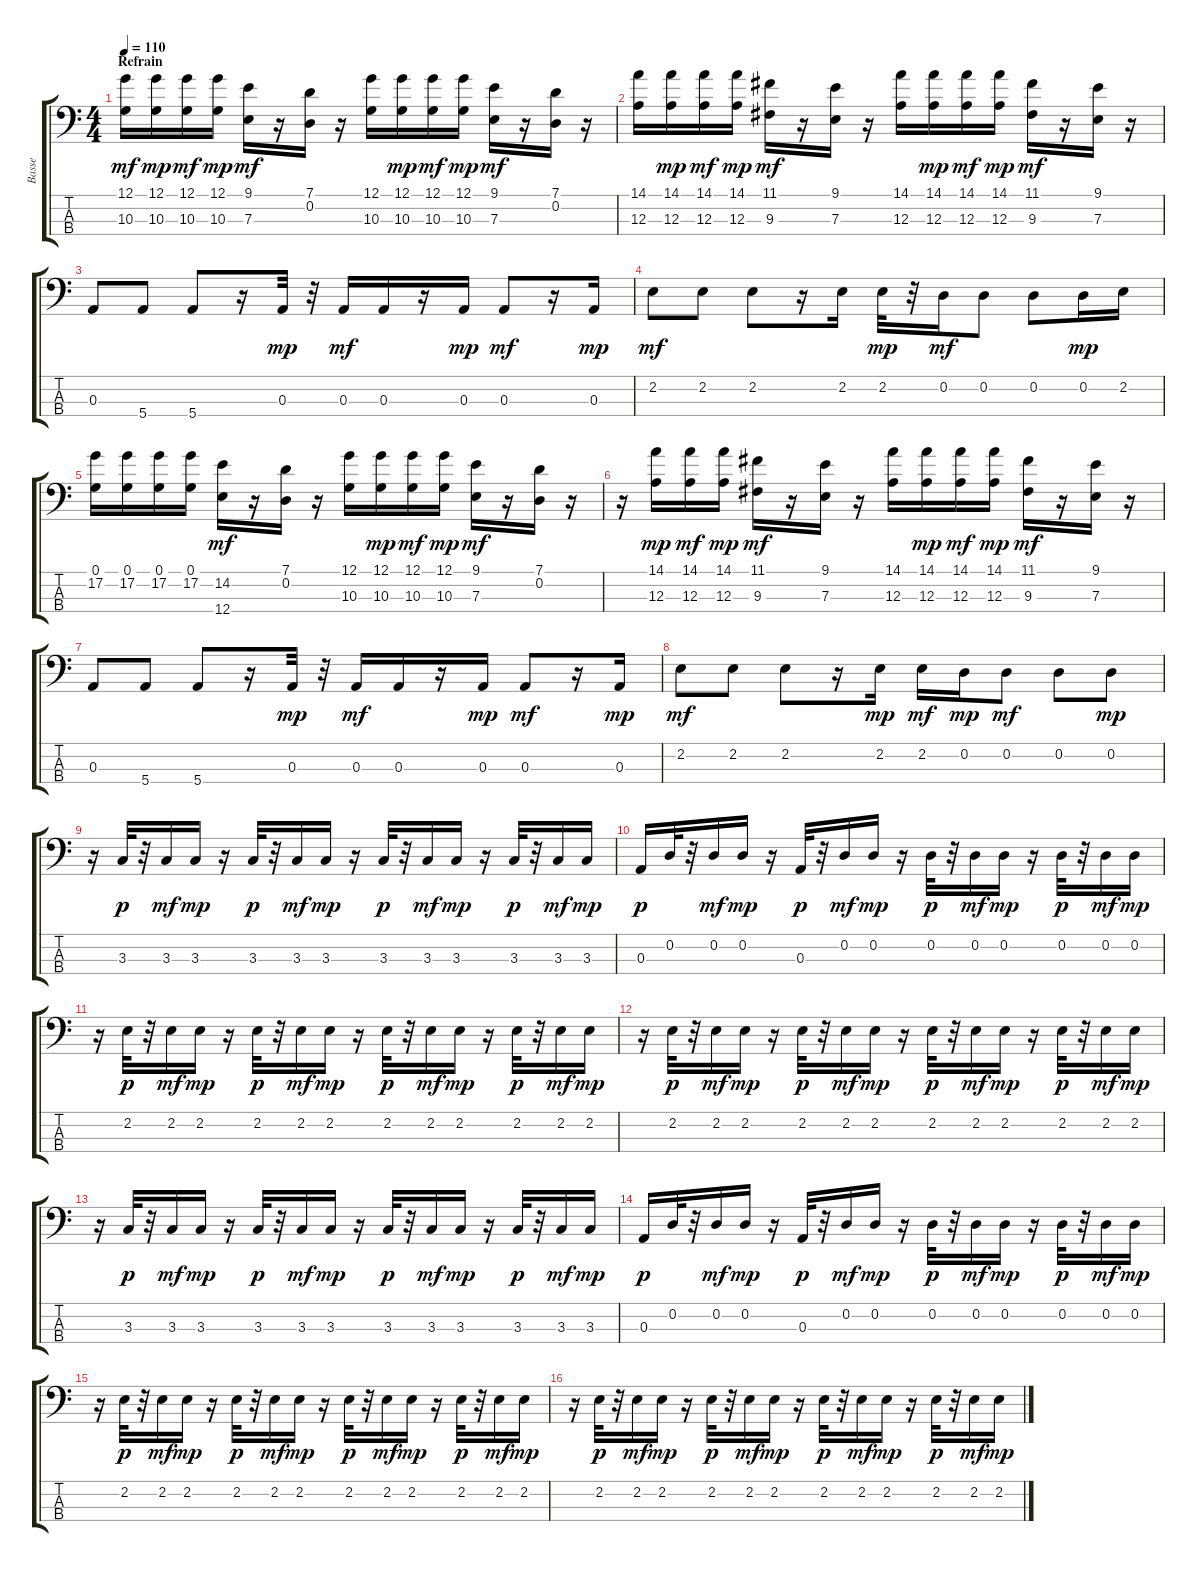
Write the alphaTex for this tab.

\track ("Basse" "Basse") {instrument electricbassfinger}
\staff {score tabs}
\tuning (G2 D2 A1 E1) {hide}
\ts (4 4)
\section ("" "Refrain")
\tempo 110
\clef f4
\ks c
(12.1 10.3).16{dy mf} (12.1 10.3).16{dy mp} (12.1 10.3).16{dy mf} (12.1 10.3).16{dy mp} (9.1 7.3).16{dy mf} r.16 (7.1 0.2).16 r.16 (12.1 10.3).16 (12.1 10.3).16{dy mp} (12.1 10.3).16{dy mf} (12.1 10.3).16{dy mp} (9.1 7.3).16{dy mf} r.16 (7.1 0.2).16 r.16 |
(14.1 12.3).16 (14.1 12.3).16{dy mp} (14.1 12.3).16{dy mf} (14.1 12.3).16{dy mp} (11.1 9.3).16{dy mf} r.16 (9.1 7.3).16 r.16 (14.1 12.3).16 (14.1 12.3).16{dy mp} (14.1 12.3).16{dy mf} (14.1 12.3).16{dy mp} (11.1 9.3).16{dy mf} r.16 (9.1 7.3).16 r.16 |
0.3.8 5.4.8 5.4.8 r.16 0.3.32{dy mp} r.32 0.3.16{dy mf} 0.3.16 r.16 0.3.16{dy mp} 0.3.8{dy mf} r.16 0.3.16{dy mp} |
2.2.8{dy mf} 2.2.8 2.2.8 r.16 2.2.16 2.2.32{dy mp} r.32 0.2.16{dy mf} 0.2.8 0.2.8 0.2.16{dy mp} 2.2.16 |
(0.1 17.2).16 (0.1 17.2).16 (0.1 17.2).16 (0.1 17.2).16 (14.2 12.4).16{dy mf} r.16 (7.1 0.2).16 r.16 (12.1 10.3).16 (12.1 10.3).16{dy mp} (12.1 10.3).16{dy mf} (12.1 10.3).16{dy mp} (9.1 7.3).16{dy mf} r.16 (7.1 0.2).16 r.16 |
r.16 (14.1 12.3).16{dy mp} (14.1 12.3).16{dy mf} (14.1 12.3).16{dy mp} (11.1 9.3).16{dy mf} r.16 (9.1 7.3).16 r.16 (14.1 12.3).16 (14.1 12.3).16{dy mp} (14.1 12.3).16{dy mf} (14.1 12.3).16{dy mp} (11.1 9.3).16{dy mf} r.16 (9.1 7.3).16 r.16 |
0.3.8 5.4.8 5.4.8 r.16 0.3.32{dy mp} r.32 0.3.16{dy mf} 0.3.16 r.16 0.3.16{dy mp} 0.3.8{dy mf} r.16 0.3.16{dy mp} |
2.2.8{dy mf} 2.2.8 2.2.8 r.16 2.2.16{dy mp} 2.2.16{dy mf} 0.2.16{dy mp} 0.2.8{dy mf} 0.2.8 0.2.8{dy mp} |
r.16 3.3.32{dy p} r.32 3.3.16{dy mf} 3.3.16{dy mp} r.16 3.3.32{dy p} r.32 3.3.16{dy mf} 3.3.16{dy mp} r.16 3.3.32{dy p} r.32 3.3.16{dy mf} 3.3.16{dy mp} r.16 3.3.32{dy p} r.32 3.3.16{dy mf} 3.3.16{dy mp} |
0.3.16{dy p} 0.2.32 r.32 0.2.16{dy mf} 0.2.16{dy mp} r.16 0.3.32{dy p} r.32 0.2.16{dy mf} 0.2.16{dy mp} r.16 0.2.32{dy p} r.32 0.2.16{dy mf} 0.2.16{dy mp} r.16 0.2.32{dy p} r.32 0.2.16{dy mf} 0.2.16{dy mp} |
r.16 2.2.32{dy p} r.32 2.2.16{dy mf} 2.2.16{dy mp} r.16 2.2.32{dy p} r.32 2.2.16{dy mf} 2.2.16{dy mp} r.16 2.2.32{dy p} r.32 2.2.16{dy mf} 2.2.16{dy mp} r.16 2.2.32{dy p} r.32 2.2.16{dy mf} 2.2.16{dy mp} |
r.16 2.2.32{dy p} r.32 2.2.16{dy mf} 2.2.16{dy mp} r.16 2.2.32{dy p} r.32 2.2.16{dy mf} 2.2.16{dy mp} r.16 2.2.32{dy p} r.32 2.2.16{dy mf} 2.2.16{dy mp} r.16 2.2.32{dy p} r.32 2.2.16{dy mf} 2.2.16{dy mp} |
r.16 3.3.32{dy p} r.32 3.3.16{dy mf} 3.3.16{dy mp} r.16 3.3.32{dy p} r.32 3.3.16{dy mf} 3.3.16{dy mp} r.16 3.3.32{dy p} r.32 3.3.16{dy mf} 3.3.16{dy mp} r.16 3.3.32{dy p} r.32 3.3.16{dy mf} 3.3.16{dy mp} |
0.3.16{dy p} 0.2.32 r.32 0.2.16{dy mf} 0.2.16{dy mp} r.16 0.3.32{dy p} r.32 0.2.16{dy mf} 0.2.16{dy mp} r.16 0.2.32{dy p} r.32 0.2.16{dy mf} 0.2.16{dy mp} r.16 0.2.32{dy p} r.32 0.2.16{dy mf} 0.2.16{dy mp} |
r.16 2.2.32{dy p} r.32 2.2.16{dy mf} 2.2.16{dy mp} r.16 2.2.32{dy p} r.32 2.2.16{dy mf} 2.2.16{dy mp} r.16 2.2.32{dy p} r.32 2.2.16{dy mf} 2.2.16{dy mp} r.16 2.2.32{dy p} r.32 2.2.16{dy mf} 2.2.16{dy mp} |
r.16 2.2.32{dy p} r.32 2.2.16{dy mf} 2.2.16{dy mp} r.16 2.2.32{dy p} r.32 2.2.16{dy mf} 2.2.16{dy mp} r.16 2.2.32{dy p} r.32 2.2.16{dy mf} 2.2.16{dy mp} r.16 2.2.32{dy p} r.32 2.2.16{dy mf} 2.2.16{dy mp}
